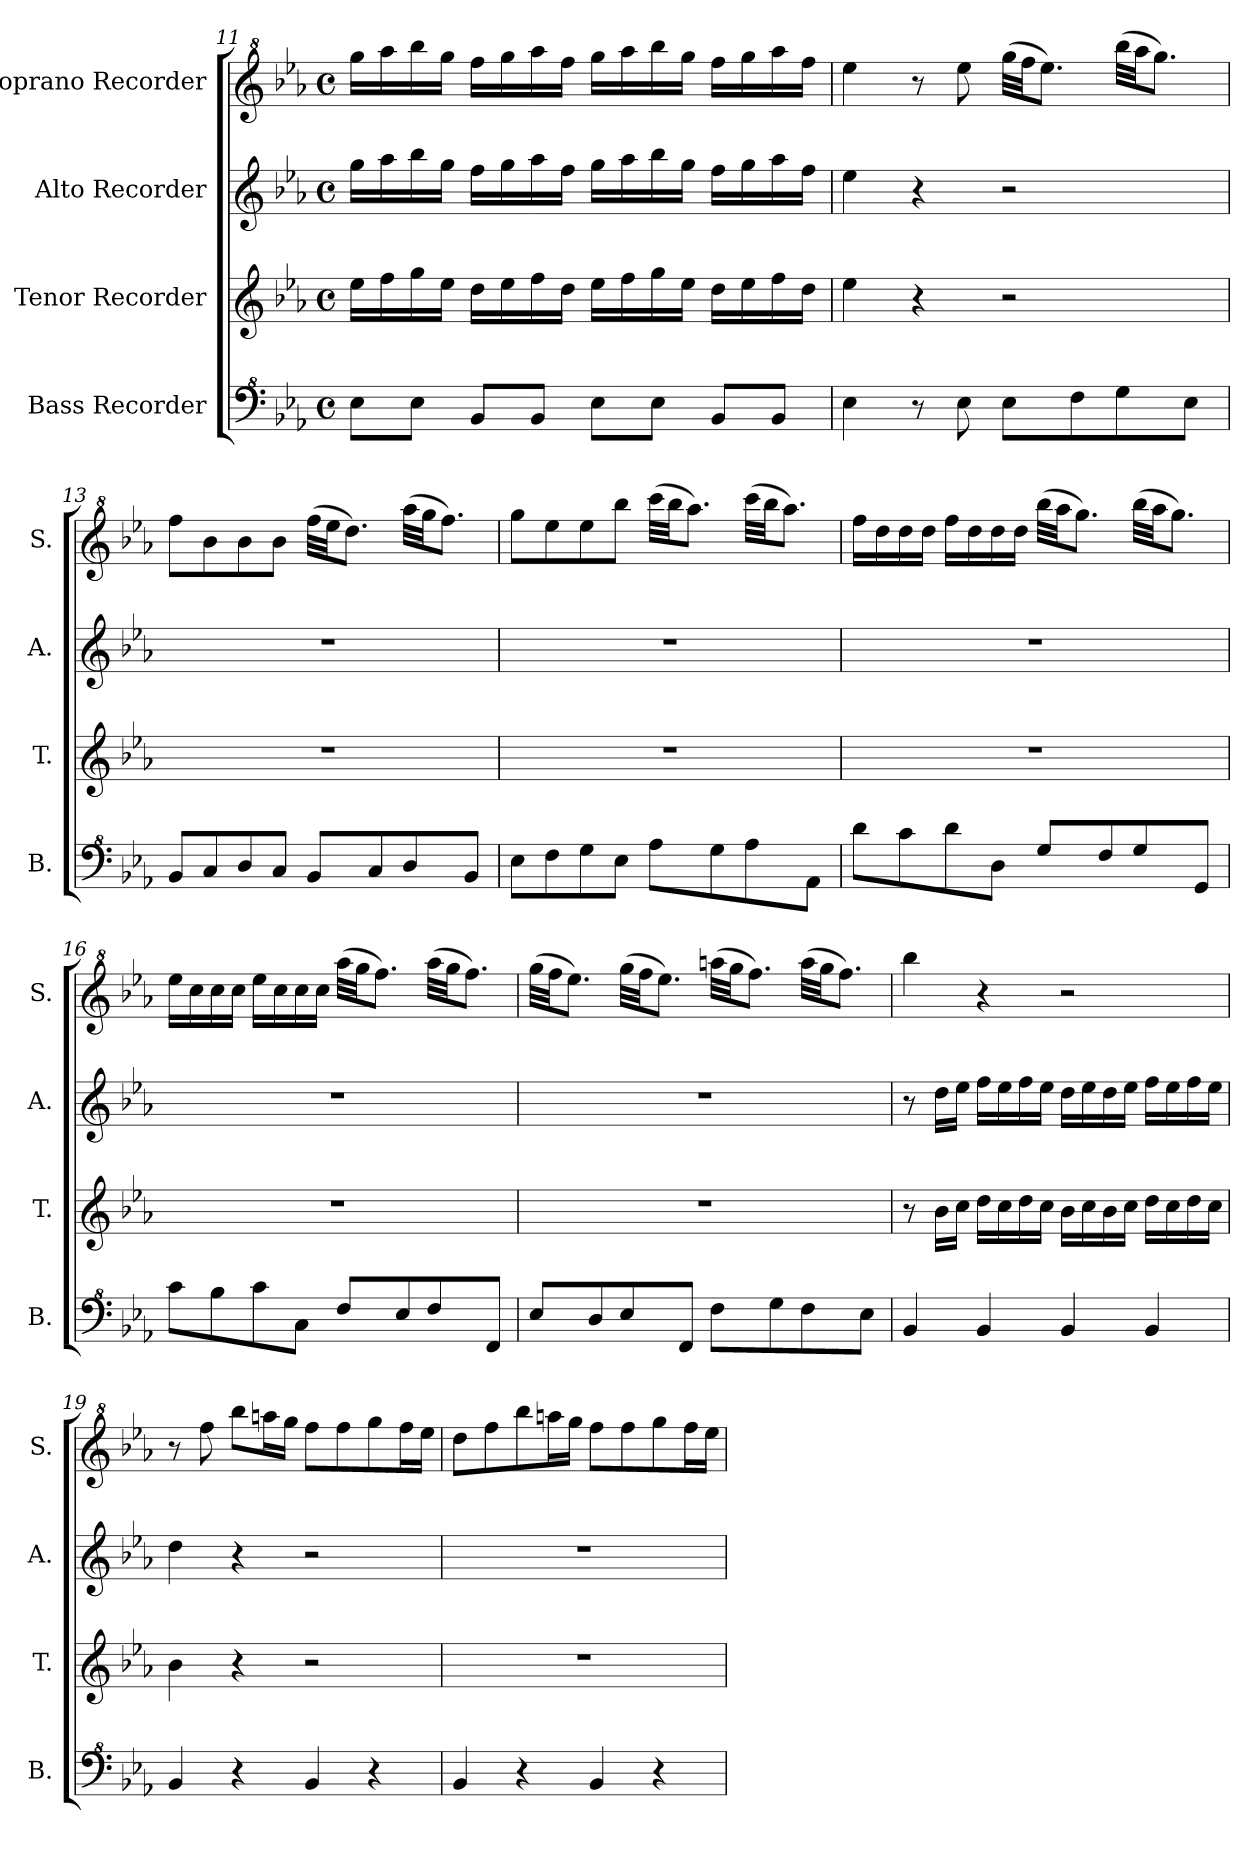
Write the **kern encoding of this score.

**kern	**kern	**kern	**kern
*part4	*part3	*part2	*part1
*staff4	*staff3	*staff2	*staff1
*I"Bass Recorder	*I"Tenor Recorder	*I"Alto Recorder	*I"Soprano Recorder
*I'B.	*I'T.	*I'A.	*I'S.
*clefF^4	*clefG2	*clefG2	*clefG^2
*k[b-e-a-]	*k[b-e-a-]	*k[b-e-a-]	*k[b-e-a-]
*M4/4	*M4/4	*M4/4	*M4/4
*met(c)	*met(c)	*met(c)	*met(c)
=11	=11	=11	=11
8e-\L	16ee-\LL	16gg\LL	16ggg\LL
.	16ff\	16aa-\	16aaa-\
8e-\J	16gg\	16bb-\	16bbb-\
.	16ee-\JJ	16gg\JJ	16ggg\JJ
8B-/L	16dd\LL	16ff\LL	16fff\LL
.	16ee-\	16gg\	16ggg\
8B-/J	16ff\	16aa-\	16aaa-\
.	16dd\JJ	16ff\JJ	16fff\JJ
8e-\L	16ee-\LL	16gg\LL	16ggg\LL
.	16ff\	16aa-\	16aaa-\
8e-\J	16gg\	16bb-\	16bbb-\
.	16ee-\JJ	16gg\JJ	16ggg\JJ
8B-/L	16dd\LL	16ff\LL	16fff\LL
.	16ee-\	16gg\	16ggg\
8B-/J	16ff\	16aa-\	16aaa-\
.	16dd\JJ	16ff\JJ	16fff\JJ
=12	=12	=12	=12
4e-\	4ee-\	4ee-\	4eee-\
8r	4r	4r	8r
8e-\	.	.	8eee-\
8e-\L	2r	2r	(32ggg\LLL
.	.	.	32fff\JJ
.	.	.	8.eee-\J)
8f\	.	.	.
8g\	.	.	(32bbb-\LLL
.	.	.	32aaa-\JJ
.	.	.	8.ggg\J)
8e-\J	.	.	.
=13	=13	=13	=13
8B-/L	1r	1r	8fff\L
8c/	.	.	8bb-\
8d/	.	.	8bb-\
8c/J	.	.	8bb-\J
8B-/L	.	.	(32fff\LLL
.	.	.	32eee-\JJ
.	.	.	8.ddd\J)
8c/	.	.	.
8d/	.	.	(32aaa-\LLL
.	.	.	32ggg\JJ
.	.	.	8.fff\J)
8B-/J	.	.	.
!!LO:LB:g=z
=14	=14	=14	=14
8e-\L	1r	1r	8ggg\L
8f\	.	.	8eee-\
8g\	.	.	8eee-\
8e-\J	.	.	8bbb-\J
8a-\L	.	.	(32cccc\LLL
.	.	.	32bbb-\JJ
.	.	.	8.aaa-\J)
8g\	.	.	.
8a-\	.	.	(32cccc\LLL
.	.	.	32bbb-\JJ
.	.	.	8.aaa-\J)
8A-\J	.	.	.
=15	=15	=15	=15
8dd\L	1r	1r	16fff\LL
.	.	.	16ddd\
8cc\	.	.	16ddd\
.	.	.	16ddd\JJ
8dd\	.	.	16fff\LL
.	.	.	16ddd\
8d\J	.	.	16ddd\
.	.	.	16ddd\JJ
8g/L	.	.	(32bbb-\LLL
.	.	.	32aaa-\JJ
.	.	.	8.ggg\J)
8f/	.	.	.
8g/	.	.	(32bbb-\LLL
.	.	.	32aaa-\JJ
.	.	.	8.ggg\J)
8G/J	.	.	.
=16	=16	=16	=16
8cc\L	1r	1r	16eee-\LL
.	.	.	16ccc\
8b-\	.	.	16ccc\
.	.	.	16ccc\JJ
8cc\	.	.	16eee-\LL
.	.	.	16ccc\
8c\J	.	.	16ccc\
.	.	.	16ccc\JJ
8f/L	.	.	(32aaa-\LLL
.	.	.	32ggg\JJ
.	.	.	8.fff\J)
8e-/	.	.	.
8f/	.	.	(32aaa-\LLL
.	.	.	32ggg\JJ
.	.	.	8.fff\J)
8F/J	.	.	.
=17	=17	=17	=17
8e-/L	1r	1r	(32ggg\LLL
.	.	.	32fff\JJ
.	.	.	8.eee-\J)
8d/	.	.	.
8e-/	.	.	(32ggg\LLL
.	.	.	32fff\JJ
.	.	.	8.eee-\J)
8F/J	.	.	.
8f\L	.	.	(32aaan\LLL
.	.	.	32ggg\JJ
.	.	.	8.fff\J)
8g\	.	.	.
8f\	.	.	(32aaa\LLL
.	.	.	32ggg\JJ
.	.	.	8.fff\J)
8e-\J	.	.	.
=18	=18	=18	=18
4B-/	8r	8r	4bbb-\
.	16b-\LL	16dd\LL	.
.	16cc\JJ	16ee-\JJ	.
4B-/	16dd\LL	16ff\LL	4r
.	16cc\	16ee-\	.
.	16dd\	16ff\	.
.	16cc\JJ	16ee-\JJ	.
4B-/	16b-\LL	16dd\LL	2r
.	16cc\	16ee-\	.
.	16b-\	16dd\	.
.	16cc\JJ	16ee-\JJ	.
4B-/	16dd\LL	16ff\LL	.
.	16cc\	16ee-\	.
.	16dd\	16ff\	.
.	16cc\JJ	16ee-\JJ	.
=19	=19	=19	=19
4B-/	4b-\	4dd\	8r
.	.	.	8fff\
4r	4r	4r	8bbb-\L
.	.	.	16aaan\L
.	.	.	16ggg\JJ
4B-/	2r	2r	8fff\L
.	.	.	8fff\
4r	.	.	8ggg\
.	.	.	16fff\L
.	.	.	16eee-\JJ
!!LO:LB:g=z
=20	=20	=20	=20
4B-/	1r	1r	8ddd\L
.	.	.	8fff\
4r	.	.	8bbb-\
.	.	.	16aaan\L
.	.	.	16ggg\JJ
4B-/	.	.	8fff\L
.	.	.	8fff\
4r	.	.	8ggg\
.	.	.	16fff\L
.	.	.	16eee-\JJ
=	=	=	=
*-	*-	*-	*-
